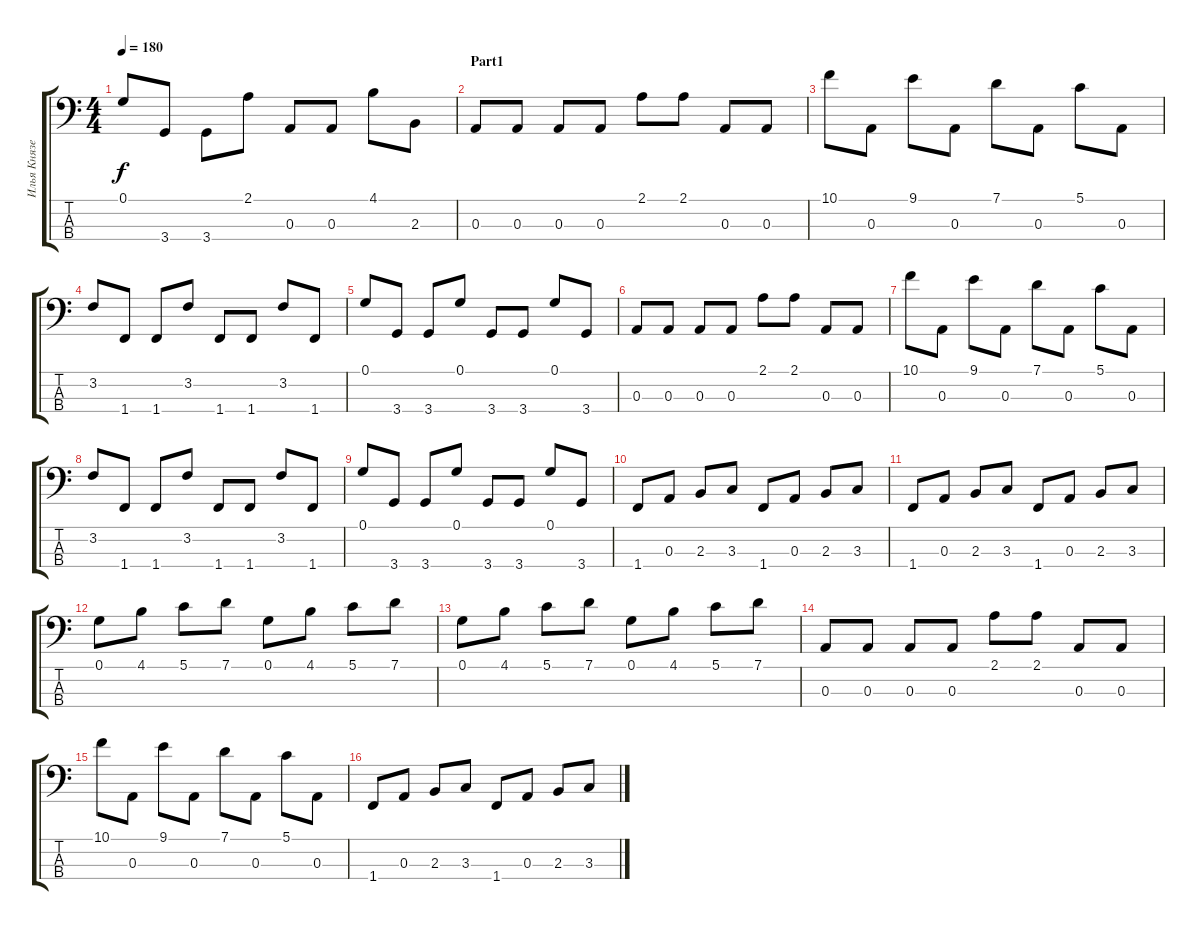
\track ("Илья Князев" "Илья Князе") {instrument electricbasspick}
\staff {score tabs}
\tuning (G2 D2 A1 E1) {hide}
\ts (4 4)
\tempo 180
\clef f4
\ks c
0.1.8{dy f} 3.4.8 3.4.8 2.1.8 0.3.8 0.3.8 4.1.8 2.3.8 |
\section ("" "Part1")
0.3.8 0.3.8 0.3.8 0.3.8 2.1.8 2.1.8 0.3.8 0.3.8 |
10.1.8 0.3.8 9.1.8 0.3.8 7.1.8 0.3.8 5.1.8 0.3.8 |
3.2.8 1.4.8 1.4.8 3.2.8 1.4.8 1.4.8 3.2.8 1.4.8 |
0.1.8 3.4.8 3.4.8 0.1.8 3.4.8 3.4.8 0.1.8 3.4.8 |
0.3.8 0.3.8 0.3.8 0.3.8 2.1.8 2.1.8 0.3.8 0.3.8 |
10.1.8 0.3.8 9.1.8 0.3.8 7.1.8 0.3.8 5.1.8 0.3.8 |
3.2.8 1.4.8 1.4.8 3.2.8 1.4.8 1.4.8 3.2.8 1.4.8 |
0.1.8 3.4.8 3.4.8 0.1.8 3.4.8 3.4.8 0.1.8 3.4.8 |
1.4.8 0.3.8 2.3.8 3.3.8 1.4.8 0.3.8 2.3.8 3.3.8 |
1.4.8 0.3.8 2.3.8 3.3.8 1.4.8 0.3.8 2.3.8 3.3.8 |
0.1.8 4.1.8 5.1.8 7.1.8 0.1.8 4.1.8 5.1.8 7.1.8 |
0.1.8 4.1.8 5.1.8 7.1.8 0.1.8 4.1.8 5.1.8 7.1.8 |
0.3.8 0.3.8 0.3.8 0.3.8 2.1.8 2.1.8 0.3.8 0.3.8 |
10.1.8 0.3.8 9.1.8 0.3.8 7.1.8 0.3.8 5.1.8 0.3.8 |
1.4.8 0.3.8 2.3.8 3.3.8 1.4.8 0.3.8 2.3.8 3.3.8
